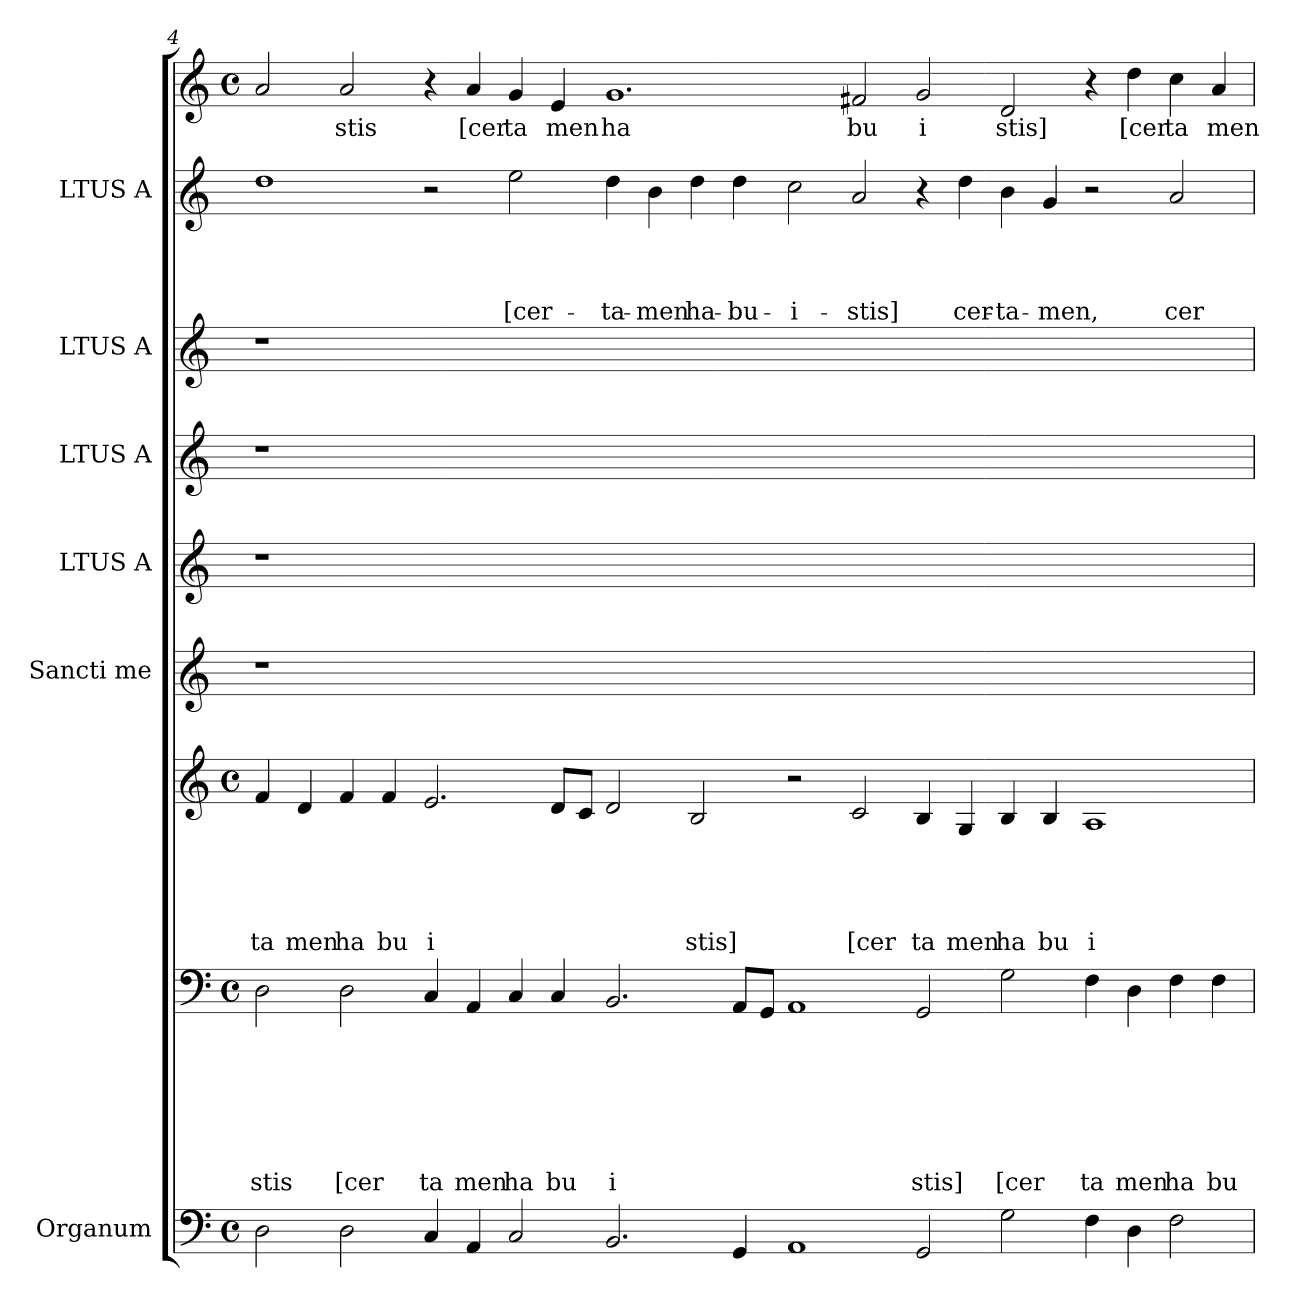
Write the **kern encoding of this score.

**kern	**kern	**text	**text	**text	**text	**text	**text	**text	**kern	**text	**text	**text	**text	**text	**kern	**kern	**kern	**kern	**kern	**text	**text	**text	**text	**kern	**text
*part9	*part8	*part8	*part8	*part8	*part8	*part8	*part8	*part8	*part7	*part7	*part7	*part7	*part7	*part7	*part6	*part5	*part4	*part3	*part2	*part2	*part2	*part2	*part2	*part1	*part1
*staff9	*staff8	*staff8	*staff8	*staff8	*staff8	*staff8	*staff8	*staff8	*staff7	*staff7	*staff7	*staff7	*staff7	*staff7	*staff6	*staff5	*staff4	*staff3	*staff2	*staff2	*staff2	*staff2	*staff2	*staff1	*staff1
*I"Organum	*	*	*	*	*	*	*	*	*	*	*	*	*	*	*I"Sancti me	*I"LTUS A	*I"LTUS A	*I"LTUS A	*I"LTUS A	*	*	*	*	*	*
!!LO:LB:g=z
*clefF4	*clefF4	*	*	*	*	*	*	*	*clefG2	*	*	*	*	*	*clefG2	*clefG2	*clefG2	*clefG2	*clefG2	*	*	*	*	*clefG2	*
*k[]	*k[]	*	*	*	*	*	*	*	*k[]	*	*	*	*	*	*k[]	*k[]	*k[]	*k[]	*k[]	*	*	*	*	*k[]	*
*C:	*C:	*	*	*	*	*	*	*	*C:	*	*	*	*	*	*C:	*C:	*C:	*C:	*C:	*	*	*	*	*C:	*
*M4/4	*M4/4	*	*	*	*	*	*	*	*M4/4	*	*	*	*	*	*	*	*	*	*	*	*	*	*	*M4/4	*
*met(c)	*met(c)	*	*	*	*	*	*	*	*met(c)	*	*	*	*	*	*	*	*	*	*	*	*	*	*	*met(c)	*
=4	=4	=4	=4	=4	=4	=4	=4	=4	=4	=4	=4	=4	=4	=4	=4	=4	=4	=4	=4	=4	=4	=4	=4	=4	=4
!	!	!	!	!	!	!	!	!LO:LY:b	!	!	!	!	!	!LO:LY:b	!	!	!	!	!	!	!	!	!	!	!
2D\	2D\	.	.	.	.	.	.	stis	4f/	.	.	.	.	ta	1r	1r	1r	1r	1dd	.	.	.	.	2a/	.
!	!	!	!	!	!	!	!	!	!	!	!	!	!	!LO:LY:b	!	!	!	!	!	!	!	!	!	!	!
.	.	.	.	.	.	.	.	.	4d/	.	.	.	.	men	.	.	.	.	.	.	.	.	.	.	.
!	!	!	!	!	!	!	!	!LO:LY:b	!	!	!	!	!	!LO:LY:b	!	!	!	!	!	!	!	!	!	!	!LO:LY:b
2D\	2D\	.	.	.	.	.	.	[cer	4f/	.	.	.	.	ha	.	.	.	.	.	.	.	.	.	2a/	stis
!	!	!	!	!	!	!	!	!	!	!	!	!	!	!LO:LY:b	!	!	!	!	!	!	!	!	!	!	!
.	.	.	.	.	.	.	.	.	4f/	.	.	.	.	bu	.	.	.	.	.	.	.	.	.	.	.
!	!	!	!	!	!	!	!	!LO:LY:b	!	!	!	!	!	!LO:LY:b:rj	!	!	!	!	!	!	!	!	!	!	!
4C/	4C/	.	.	.	.	.	.	ta	2.e/	.	.	.	.	i	00ryy	00ryy	00ryy	00ryy	2r	.	.	.	.	4r	.
!	!	!	!	!	!	!	!	!LO:LY:b	!	!	!	!	!	!	!	!	!	!	!	!	!	!	!	!	!LO:LY:b
4AA/	4AA/	.	.	.	.	.	.	men	.	.	.	.	.	.	.	.	.	.	.	.	.	.	.	4a/	[cer
!	!	!	!	!	!	!	!	!LO:LY:b	!	!	!	!	!	!	!	!	!	!	!	!	!	!	!LO:LY:b	!	!LO:LY:b
2C/	4C/	.	.	.	.	.	.	ha	.	.	.	.	.	.	.	.	.	.	2ee\	.	.	.	[cer-	4g/	ta
!	!	!	!	!	!	!	!	!LO:LY:b	!	!	!	!	!	!	!	!	!	!	!	!	!	!	!	!	!LO:LY:b
.	4C/	.	.	.	.	.	.	bu	8d/L	.	.	.	.	.	.	.	.	.	.	.	.	.	.	4e/	men
.	.	.	.	.	.	.	.	.	8c/J	.	.	.	.	.	.	.	.	.	.	.	.	.	.	.	.
!	!	!	!	!	!	!	!	!LO:LY:b:rj	!	!	!	!	!	!	!	!	!	!	!	!	!	!	!LO:LY:b	!	!LO:LY:b
2.BB/	2.BB/	.	.	.	.	.	.	i	2d/	.	.	.	.	.	.	.	.	.	4dd\	.	.	.	-ta-	1.g	ha
!	!	!	!	!	!	!	!	!	!	!	!	!	!	!	!	!	!	!	!	!	!	!	!LO:LY:b	!	!
.	.	.	.	.	.	.	.	.	.	.	.	.	.	.	.	.	.	.	4b\	.	.	.	-men	.	.
!	!	!	!	!	!	!	!	!	!	!	!	!	!	!LO:LY:b	!	!	!	!	!	!	!	!	!LO:LY:b	!	!
.	.	.	.	.	.	.	.	.	2B/	.	.	.	.	stis]	.	.	.	.	4dd\	.	.	.	ha-	.	.
!	!	!	!	!	!	!	!	!	!	!	!	!	!	!	!	!	!	!	!	!	!	!	!LO:LY:b	!	!
4GG/	8AA/L	.	.	.	.	.	.	.	.	.	.	.	.	.	.	.	.	.	4dd\	.	.	.	-bu-	.	.
.	8GG/J	.	.	.	.	.	.	.	.	.	.	.	.	.	.	.	.	.	.	.	.	.	.	.	.
!	!	!	!	!	!	!	!	!	!	!	!	!	!	!	!	!	!	!	!	!	!	!	!LO:LY:b	!	!
1AA	1AA	.	.	.	.	.	.	.	2r	.	.	.	.	.	.	.	.	.	2cc\	.	.	.	-i-	.	.
!	!	!	!	!	!	!	!	!	!	!	!	!	!	!LO:LY:b	!	!	!	!	!	!	!	!	!LO:LY:b	!	!LO:LY:b
.	.	.	.	.	.	.	.	.	2c/	.	.	.	.	[cer	.	.	.	.	2a/	.	.	.	-stis]	2f#X/	bu
!	!	!	!	!	!	!	!	!LO:LY:b	!	!	!	!	!	!LO:LY:b	!	!	!	!	!	!	!	!	!	!	!LO:LY:b
2GG/	2GG/	.	.	.	.	.	.	stis]	4B/	.	.	.	.	ta	.	.	.	.	4r	.	.	.	.	2g/	i
!	!	!	!	!	!	!	!	!	!	!	!	!	!	!LO:LY:b	!	!	!	!	!	!	!	!	!LO:LY:b	!	!
.	.	.	.	.	.	.	.	.	4G/	.	.	.	.	men	.	.	.	.	4dd\	.	.	.	cer-	.	.
!	!	!	!	!	!	!	!	!LO:LY:b	!	!	!	!	!	!LO:LY:b	!	!	!	!	!	!	!	!	!LO:LY:b	!	!LO:LY:b
2G\	2G\	.	.	.	.	.	.	[cer	4B/	.	.	.	.	ha	.	.	.	.	4b\	.	.	.	-ta-	2d/	stis]
!	!	!	!	!	!	!	!	!	!	!	!	!	!	!LO:LY:b	!	!	!	!	!	!	!	!	!LO:LY:b	!	!
.	.	.	.	.	.	.	.	.	4B/	.	.	.	.	bu	.	.	.	.	4g/	.	.	.	-men,	.	.
!	!	!	!	!	!	!	!	!LO:LY:b	!	!	!	!	!	!LO:LY:b	!	!	!	!	!	!	!	!	!	!	!
4F\	4F\	.	.	.	.	.	.	ta	1A	.	.	.	.	i	1ryy	1ryy	1ryy	1ryy	2r	.	.	.	.	4r	.
!	!	!	!	!	!	!	!	!LO:LY:b	!	!	!	!	!	!	!	!	!	!	!	!	!	!	!	!	!LO:LY:b
4D\	4D\	.	.	.	.	.	.	men	.	.	.	.	.	.	.	.	.	.	.	.	.	.	.	4dd\	[cer
!	!	!	!	!	!	!	!	!LO:LY:b	!	!	!	!	!	!	!	!	!	!	!	!	!	!	!LO:LY:b	!	!LO:LY:b
2F\	4F\	.	.	.	.	.	.	ha	.	.	.	.	.	.	.	.	.	.	2a/	.	.	.	cer-	4cc\	ta
!	!	!	!	!	!	!	!	!LO:LY:b	!	!	!	!	!	!	!	!	!	!	!	!	!	!	!	!	!LO:LY:b
.	4F\	.	.	.	.	.	.	bu	.	.	.	.	.	.	.	.	.	.	.	.	.	.	.	4a/	men
=	=	=	=	=	=	=	=	=	=	=	=	=	=	=	=	=	=	=	=	=	=	=	=	=	=
*-	*-	*-	*-	*-	*-	*-	*-	*-	*-	*-	*-	*-	*-	*-	*-	*-	*-	*-	*-	*-	*-	*-	*-	*-	*-
